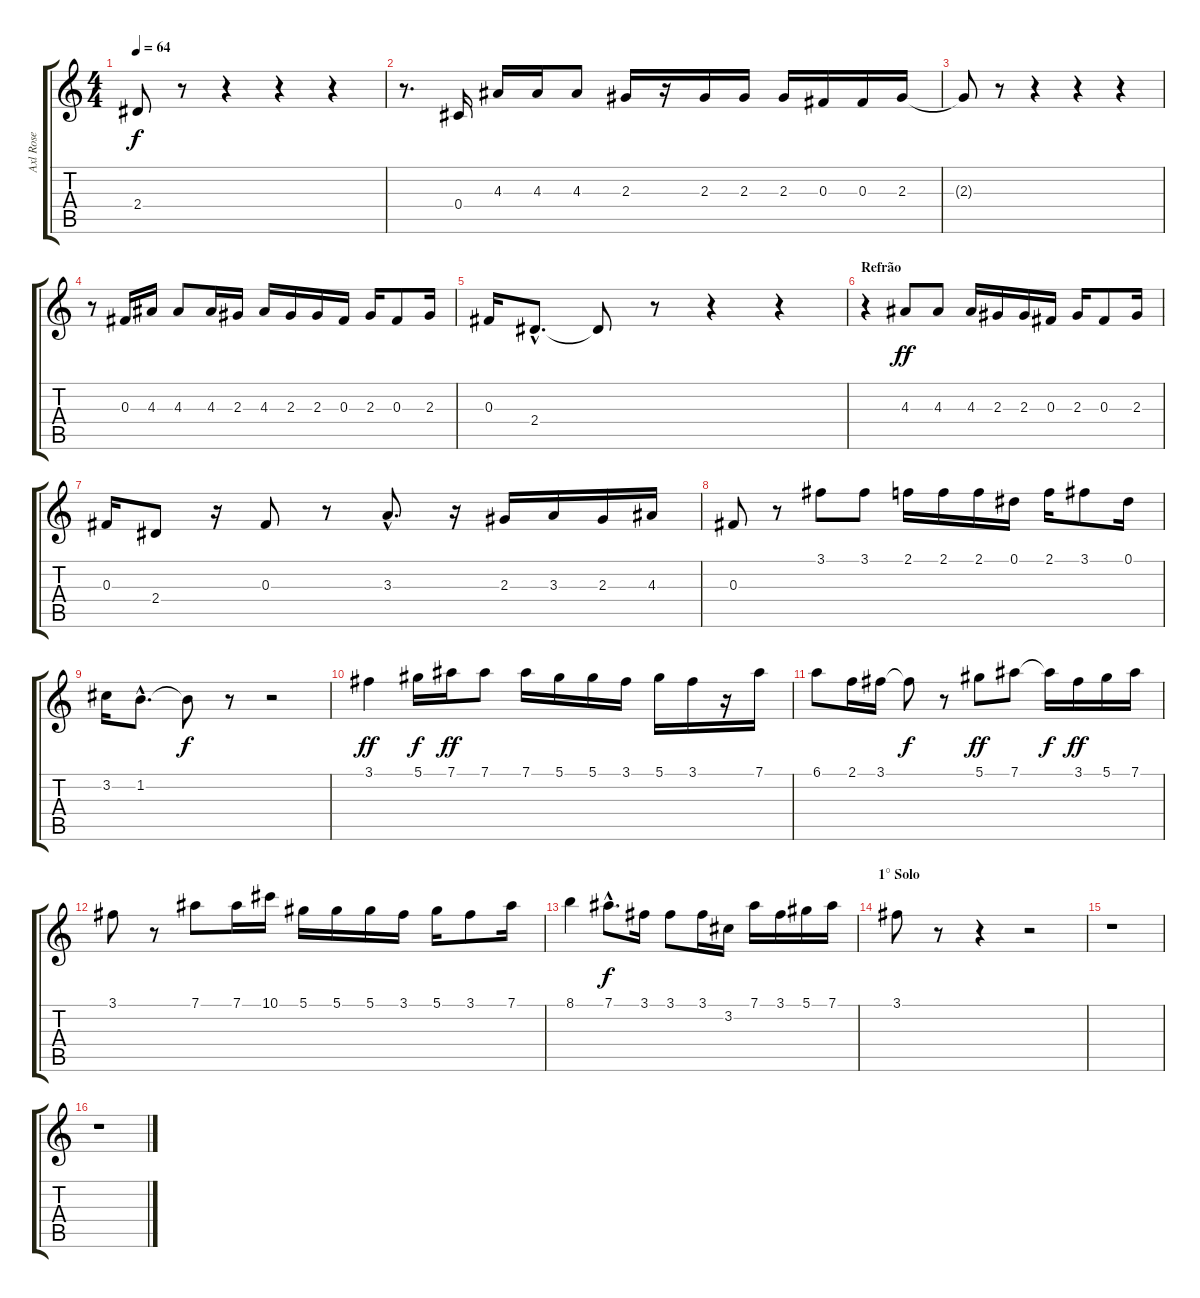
\track ("Axl Rose" "Axl Rose") {instrument acousticguitarnylon}
\staff {score tabs}
\tuning (Eb4 Bb3 Gb3 Db3 Ab2 Eb2) {hide}
\ts (4 4)
\tempo 64
\clef g2
\ks c
2.4.8{dy f} r.8 r.4 r.4 r.4 |
r.8{d} 0.4.16 4.3.16 4.3.16 4.3.8 2.3.16 r.16 2.3.16 2.3.16 2.3.16 0.3.16 0.3.16 2.3.16 |
2.3{t}.8 r.8 r.4 r.4 r.4 |
r.8 0.3.16 4.3.16 4.3.8 4.3.16 2.3.16 4.3.16 2.3.16 2.3.16 0.3.16 2.3.16 0.3.8 2.3.16 |
0.3.16 2.4{hac}.8{d} 2.4{t}.8 r.8 r.4 r.4 |
\section ("" "Refrão")
r.4 4.3.8{dy ff} 4.3.8 4.3.16 2.3.16 2.3.16 0.3.16 2.3.16 0.3.8 2.3.16 |
0.3.16 2.4.8 r.16 0.3.8 r.8 3.3{hac}.8{d} r.16 2.3.16 3.3.16 2.3.16 4.3.16 |
0.3.8 r.8 3.1.8 3.1.8 2.1.16 2.1.16 2.1.16 0.1.16 2.1.16 3.1.8 0.1.16 |
3.2.16 1.2{hac}.8{d} 1.2{t}.8{dy f} r.8 r.2 |
3.1.4{dy ff} 5.1.16{dy f} 7.1.16{dy ff} 7.1.8 7.1.16 5.1.16 5.1.16 3.1.16 5.1.16 3.1.16 r.16 7.1.16 |
6.1.8 2.1.16 3.1.16 3.1{t}.8{dy f} r.8 5.1.8{dy ff} 7.1.8 7.1{t}.16{dy f} 3.1.16{dy ff} 5.1.16 7.1.16 |
3.1.8 r.8 7.1.8 7.1.16 10.1.16 5.1.16 5.1.16 5.1.16 3.1.16 5.1.16 3.1.8 7.1.16 |
8.1.4 7.1{hac}.8{d dy f} 3.1.16 3.1.8 3.1.16 3.2.16 7.1.16 3.1.16 5.1.16 7.1.16 |
\section ("" "1° Solo")
3.1.8 r.8 r.4 r.2 |
r.1 |
r.1
